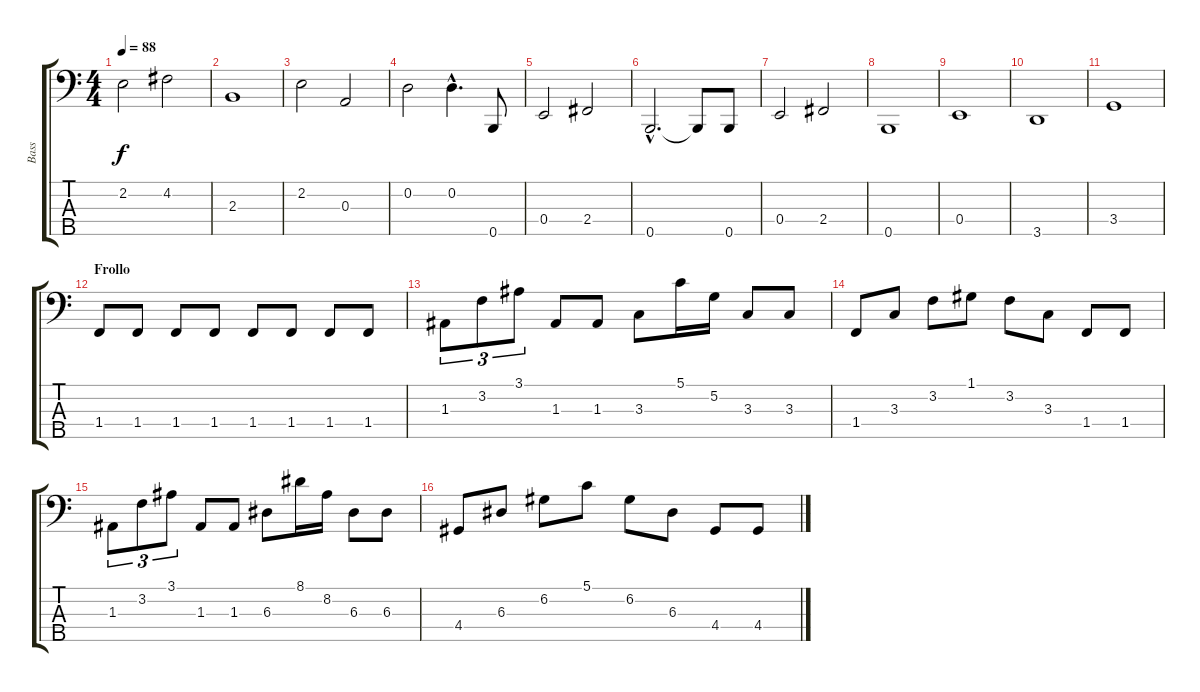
\track ("Bass" "Bass") {instrument electricbassfinger}
\staff {score tabs}
\tuning (G2 D2 A1 E1 B0) {hide}
\ts (4 4)
\tempo 88
\clef f4
\ks c
2.2.2{dy f} 4.2.2 |
2.3.1 |
2.2.2 0.3.2 |
0.2.2 0.2{hac}.4{d} 0.5.8 |
0.4.2 2.4.2 |
0.5{hac}.2{d} 0.5{t}.8 0.5.8 |
0.4.2 2.4.2 |
0.5.1 |
0.4.1 |
3.5.1 |
3.4.1 |
\section ("" "Frollo")
1.4.8 1.4.8 1.4.8 1.4.8 1.4.8 1.4.8 1.4.8 1.4.8 |
1.3.8{tu (3 2)} 3.2.8{tu (3 2)} 3.1.8{tu (3 2)} 1.3.8 1.3.8 3.3.8 5.1.16 5.2.16 3.3.8 3.3.8 |
1.4.8 3.3.8 3.2.8 1.1.8 3.2.8 3.3.8 1.4.8 1.4.8 |
1.3.8{tu (3 2)} 3.2.8{tu (3 2)} 3.1.8{tu (3 2)} 1.3.8 1.3.8 6.3.8 8.1.16 8.2.16 6.3.8 6.3.8 |
4.4.8 6.3.8 6.2.8 5.1.8 6.2.8 6.3.8 4.4.8 4.4.8
